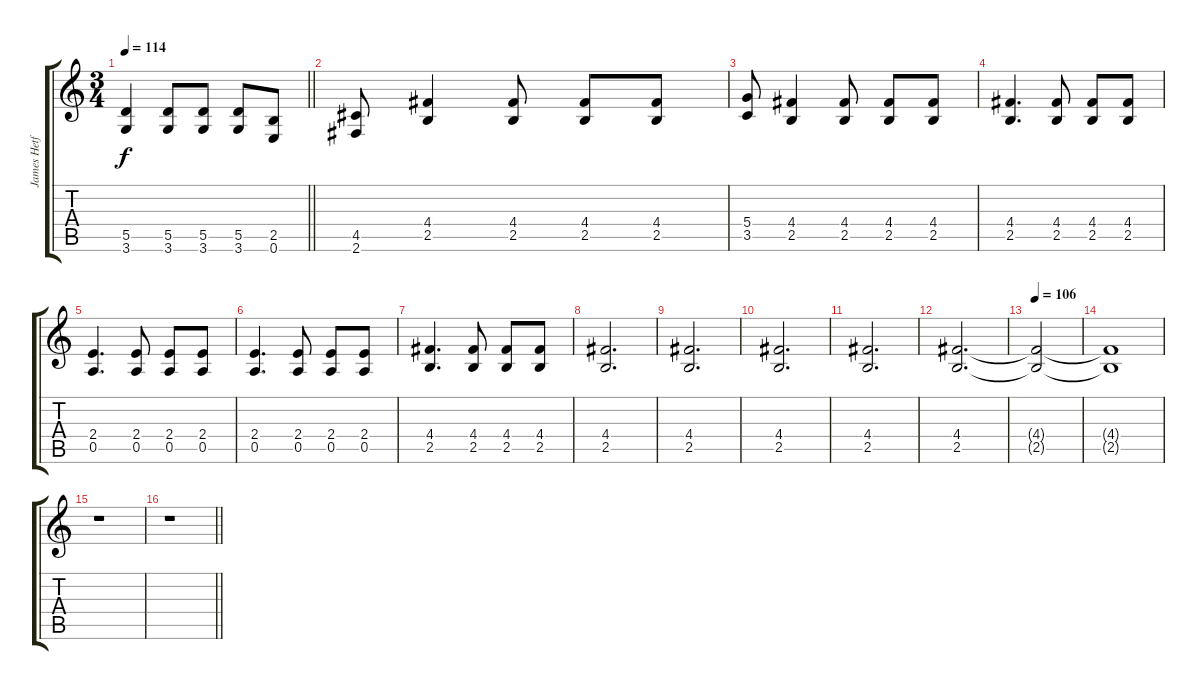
\track ("James Hetfield Rythm" "James Hetf") {instrument distortionguitar}
\staff {score tabs}
\tuning (E4 B3 G3 D3 A2 E2) {hide}
\ts (3 4)
\tempo 114
\clef g2
\barLineRight lightlight
\ks c
(5.5 3.6).4{dy f} (5.5 3.6).8 (5.5 3.6).8 (5.5 3.6).8 (2.5 0.6).8 |
(4.5 2.6).8 (4.4 2.5).4 (4.4 2.5).8 (4.4 2.5).8 (4.4 2.5).8 |
(5.4 3.5).8 (4.4 2.5).4 (4.4 2.5).8 (4.4 2.5).8 (4.4 2.5).8 |
(4.4 2.5).4{d} (4.4 2.5).8 (4.4 2.5).8 (4.4 2.5).8 |
(2.4 0.5).4{d} (2.4 0.5).8 (2.4 0.5).8 (2.4 0.5).8 |
(2.4 0.5).4{d} (2.4 0.5).8 (2.4 0.5).8 (2.4 0.5).8 |
(4.4 2.5).4{d} (4.4 2.5).8 (4.4 2.5).8 (4.4 2.5).8 |
(4.4 2.5).2{d} |
(4.4 2.5).2{d} |
(4.4 2.5).2{d} |
(4.4 2.5).2{d} |
(4.4 2.5).2{d} |
\tempo 106
(4.4{t} 2.5{t}).2{volume 10} |
(4.4{t} 2.5{t}).1{volume 6} |
r.1{volume 0} |
\barLineRight lightlight
r.1{volume 16}
